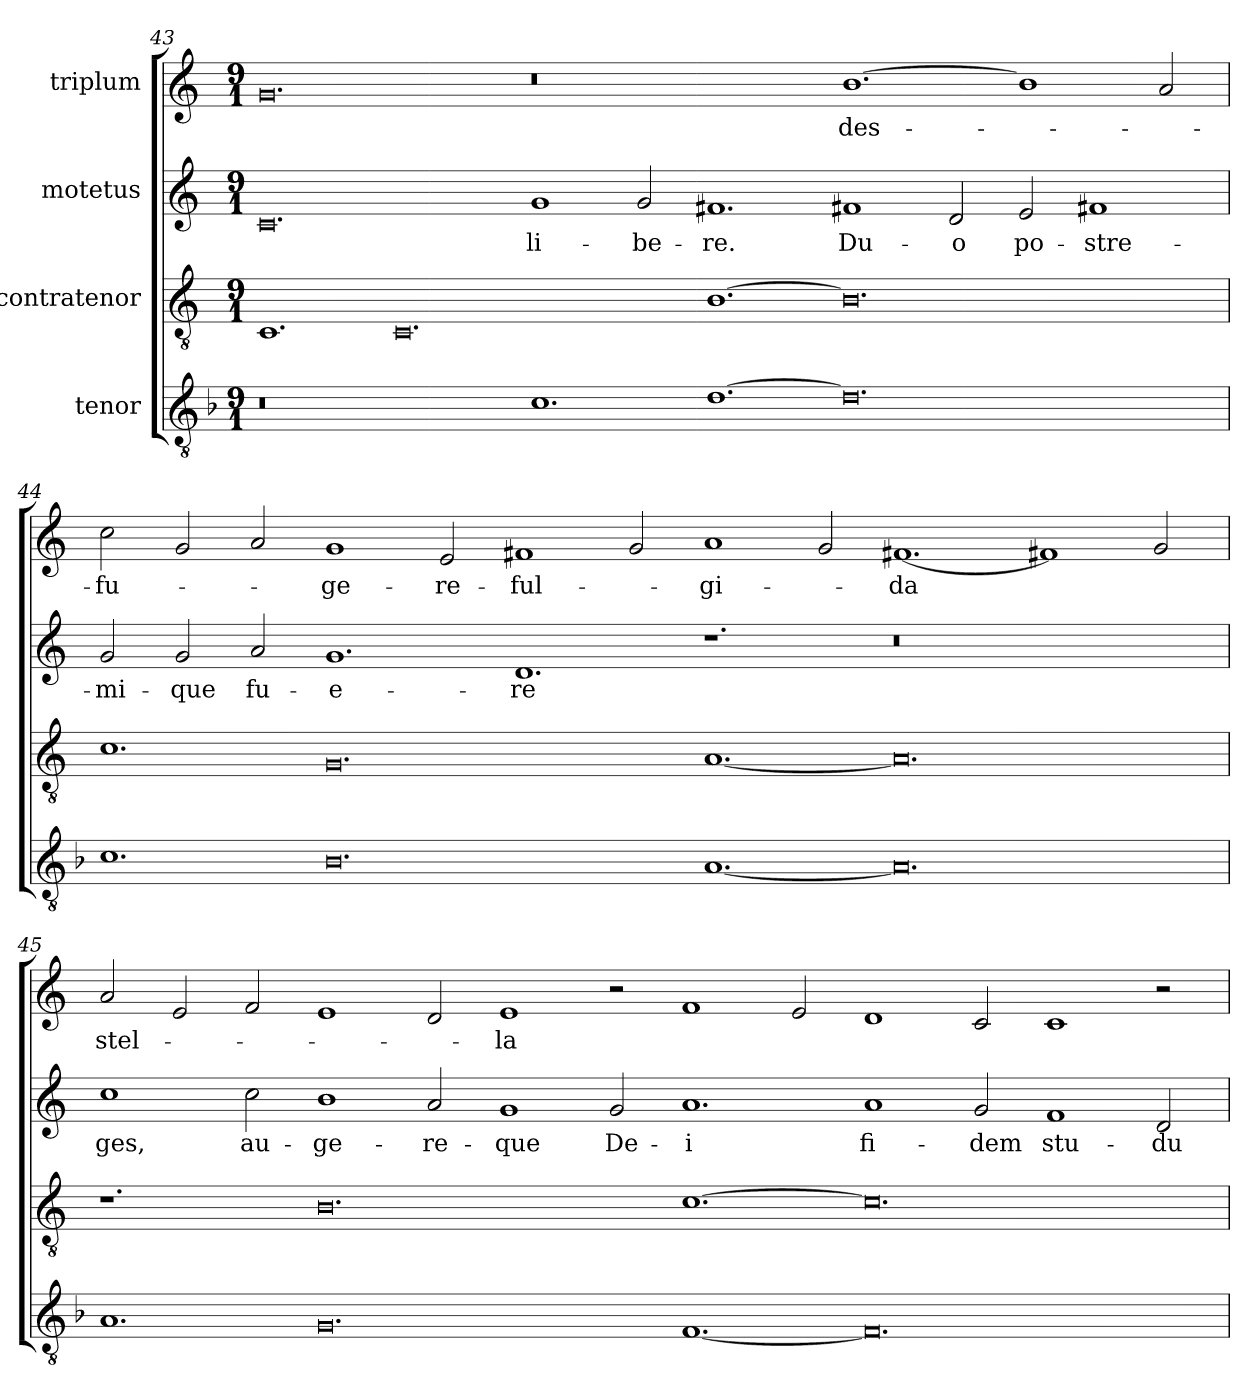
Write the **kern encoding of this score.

**kern	**kern	**kern	**text	**kern	**text
*part4	*part3	*part2	*part2	*part1	*part1
*staff4	*staff3	*staff2	*staff2	*staff1	*staff1
*I"tenor	*I"contratenor	*I"motetus	*	*I"triplum	*
*clefGv2	*clefGv2	*clefG2	*	*clefG2	*
*k[b-]	*k[]	*k[]	*	*k[]	*
*F:	*C:	*C:	*	*C:	*
*M9/1	*M9/1	*M9/1	*	*M9/1	*
=43	=43	=43	=43	=43	=43
0.r	1.C/	0.c/	.	0.g/	.
.	0.C/	.	.	.	.
1.c\	.	1g/	li-	0.r	.
.	.	2g/	-be-	.	.
[1.d\	[1.B\	1.f#X/	-re.	.	.
0.d\]	0.B\]	1f#X/	Du-	[1.b\	des-
.	.	2d/	-o	.	.
.	.	2e/	po-	1b\]	.
.	.	1f#X/	-stre-	.	.
.	.	.	.	2a/	.
!!LO:LB:g=z
=44	=44	=44	=44	=44	=44
1.c\	1.c\	2g/	-mi-	2cc\	fu-
.	.	2g/	-que	2g/	.
.	.	2a/	fu-	2a/	.
0.B-\	0.G/	1.g/	-e-	1g/	-ge-
.	.	.	.	2e/	-re-
.	.	1.d/	-re	1f#X/	-ful-
.	.	.	.	2g/	.
[1.A/	[1.A/	1.r	.	1a/	-gi-
.	.	.	.	2g/	.
0.A/]	0.A/]	0.r	.	[1.f#X/	-da
.	.	.	.	1f#X/]	.
.	.	.	.	2g/	.
!!LO:PB:g=z
=45	=45	=45	=45	=45	=45
1.A/	1.r	1cc\	-ges,	2a/	stel-
.	.	.	.	2e/	.
.	.	2cc\	au-	2f/	.
0.G/	0.B\	1b\	-ge-	1e/	.
.	.	2a/	-re-	2d/	.
.	.	1g/	-que	1e/	-la
.	.	2g/	De-	2r	.
[1.F/	[1.c\	1.a/	-i	1f/	.
.	.	.	.	2e/	.
0.F/]	0.c\]	1a/	fi-	1d/	.
.	.	2g/	-dem	2c/	.
.	.	1f/	stu-	1c/	.
.	.	2d/	-du-	2r	.
=	=	=	=	=	=
*-	*-	*-	*-	*-	*-
